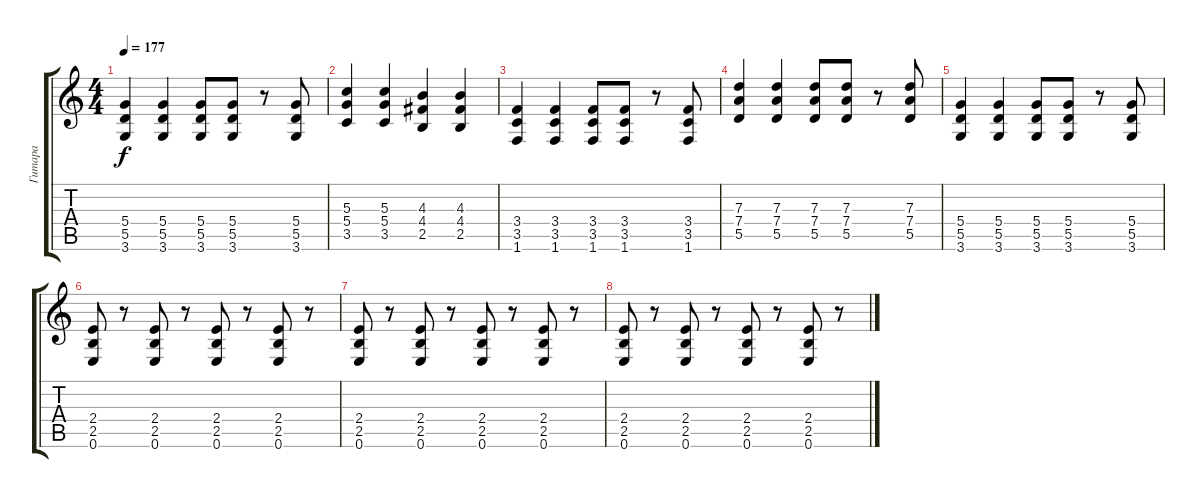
\track ("Гитара" "Гитара") {instrument distortionguitar}
\staff {score tabs}
\tuning (E4 B3 G3 D3 A2 E2) {hide}
\ts (4 4)
\tempo 177
\clef g2
\ks c
(5.4 5.5 3.6).4{dy f} (5.4 5.5 3.6).4 (5.4 5.5 3.6).8 (5.4 5.5 3.6).8 r.8 (5.4 5.5 3.6).8 |
(5.3 5.4 3.5).4 (5.3 5.4 3.5).4 (4.3 4.4 2.5).4 (4.3 4.4 2.5).4 |
(3.4 3.5 1.6).4 (3.4 3.5 1.6).4 (3.4 3.5 1.6).8 (3.4 3.5 1.6).8 r.8 (3.4 3.5 1.6).8 |
(7.3 7.4 5.5).4 (7.3 7.4 5.5).4 (7.3 7.4 5.5).8 (7.3 7.4 5.5).8 r.8 (7.3 7.4 5.5).8 |
(5.4 5.5 3.6).4 (5.4 5.5 3.6).4 (5.4 5.5 3.6).8 (5.4 5.5 3.6).8 r.8 (5.4 5.5 3.6).8 |
(2.4 2.5 0.6).8 r.8 (2.4 2.5 0.6).8 r.8 (2.4 2.5 0.6).8 r.8 (2.4 2.5 0.6).8 r.8 |
(2.4 2.5 0.6).8 r.8 (2.4 2.5 0.6).8 r.8 (2.4 2.5 0.6).8 r.8 (2.4 2.5 0.6).8 r.8 |
(2.4 2.5 0.6).8 r.8 (2.4 2.5 0.6).8 r.8 (2.4 2.5 0.6).8 r.8 (2.4 2.5 0.6).8 r.8
